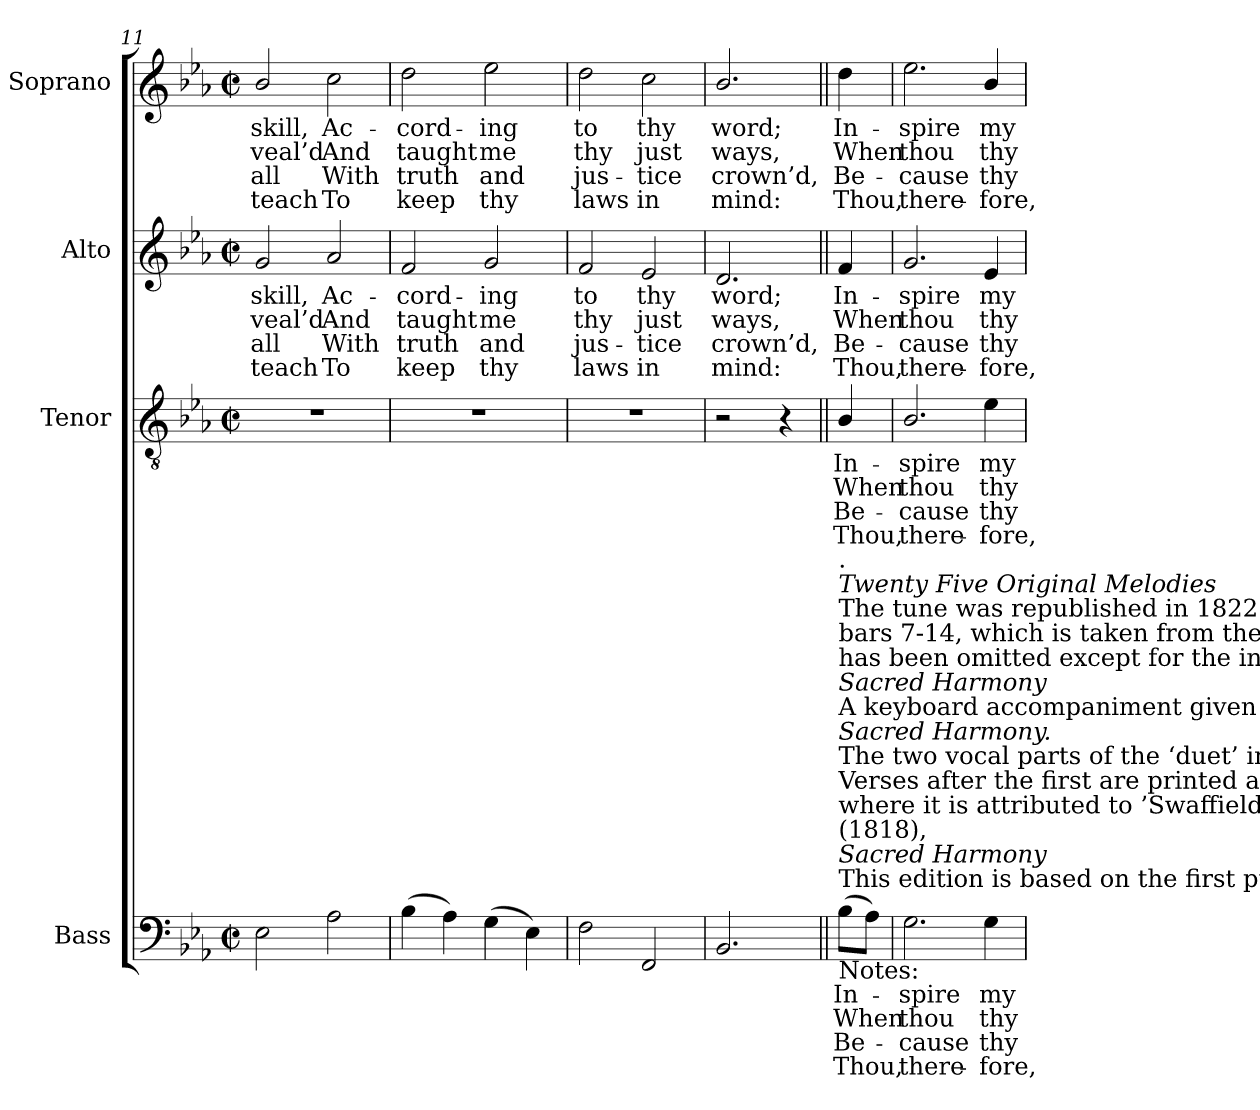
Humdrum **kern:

**kern	**text	**text	**text	**text	**kern	**text	**text	**text	**text	**kern	**text	**text	**text	**text	**kern	**text	**text	**text	**text
*part4	*part4	*part4	*part4	*part4	*part3	*part3	*part3	*part3	*part3	*part2	*part2	*part2	*part2	*part2	*part1	*part1	*part1	*part1	*part1
*staff4	*staff4	*staff4	*staff4	*staff4	*staff3	*staff3	*staff3	*staff3	*staff3	*staff2	*staff2	*staff2	*staff2	*staff2	*staff1	*staff1	*staff1	*staff1	*staff1
*I"Bass	*	*	*	*	*I"Tenor	*	*	*	*	*I"Alto	*	*	*	*	*I"Soprano	*	*	*	*
*I'B.	*	*	*	*	*I'T.	*	*	*	*	*I'A.	*	*	*	*	*I'S.	*	*	*	*
*clefF4	*	*	*	*	*clefGv2	*	*	*	*	*clefG2	*	*	*	*	*clefG2	*	*	*	*
*	*	*	*	*	*ITrd7c12	*	*	*	*	*	*	*	*	*	*	*	*	*	*
*k[b-e-a-]	*	*	*	*	*k[b-e-a-]	*	*	*	*	*k[b-e-a-]	*	*	*	*	*k[b-e-a-]	*	*	*	*
*E-:	*	*	*	*	*E-:	*	*	*	*	*E-:	*	*	*	*	*E-:	*	*	*	*
*M2/2	*	*	*	*	*M2/2	*	*	*	*	*M2/2	*	*	*	*	*M2/2	*	*	*	*
*met(c|)	*	*	*	*	*met(c|)	*	*	*	*	*met(c|)	*	*	*	*	*met(c|)	*	*	*	*
=11	=11	=11	=11	=11	=11	=11	=11	=11	=11	=11	=11	=11	=11	=11	=11	=11	=11	=11	=11
!	!	!	!	!	!	!	!	!	!	!	!LO:LY:b:color=#000000	!LO:LY:b:color=#000000	!LO:LY:b:color=#000000	!LO:LY:b:color=#000000	!	!	!	!	!
!	!	!	!	!	!	!	!	!	!	!	!	!	!	!	!	!LO:LY:b:color=#000000	!LO:LY:b:color=#000000	!LO:LY:b:color=#000000	!LO:LY:b:color=#000000
2E-i\	.	.	.	.	1r	.	.	.	.	2gi/	skill,	-veal’d	all	teach	2b-i/	skill,	-veal’d	all	teach
!	!	!	!	!	!	!	!	!	!	!	!LO:LY:b:color=#000000	!LO:LY:b:color=#000000	!LO:LY:b:color=#000000	!LO:LY:b:color=#000000	!	!	!	!	!
!	!	!	!	!	!	!	!	!	!	!	!	!	!	!	!	!LO:LY:b:color=#000000	!LO:LY:b:color=#000000	!LO:LY:b:color=#000000	!LO:LY:b:color=#000000
2A-i\	.	.	.	.	.	.	.	.	.	2a-i/	Ac-	And	With	To	2cci\	Ac-	And	With	To
=12	=12	=12	=12	=12	=12	=12	=12	=12	=12	=12	=12	=12	=12	=12	=12	=12	=12	=12	=12
!	!	!	!	!	!	!	!	!	!	!	!LO:LY:b:color=#000000	!LO:LY:b:color=#000000	!LO:LY:b:color=#000000	!LO:LY:b:color=#000000	!	!	!	!	!
!	!	!	!	!	!	!	!	!	!	!	!	!	!	!	!	!LO:LY:b:color=#000000	!LO:LY:b:color=#000000	!LO:LY:b:color=#000000	!LO:LY:b:color=#000000
(4B-i\	.	.	.	.	1r	.	.	.	.	2fi/	-cord-	taught	truth	keep	2ddi\	-cord-	taught	truth	keep
4A-i\)	.	.	.	.	.	.	.	.	.	.	.	.	.	.	.	.	.	.	.
!	!	!	!	!	!	!	!	!	!	!	!LO:LY:b:color=#000000	!LO:LY:b:color=#000000	!LO:LY:b:color=#000000	!LO:LY:b:color=#000000	!	!	!	!	!
!	!	!	!	!	!	!	!	!	!	!	!	!	!	!	!	!LO:LY:b:color=#000000	!LO:LY:b:color=#000000	!LO:LY:b:color=#000000	!LO:LY:b:color=#000000
(4Gi\	.	.	.	.	.	.	.	.	.	2gi/	-ing	me	and	thy	2ee-i\	-ing	me	and	thy
4E-i\)	.	.	.	.	.	.	.	.	.	.	.	.	.	.	.	.	.	.	.
=13	=13	=13	=13	=13	=13	=13	=13	=13	=13	=13	=13	=13	=13	=13	=13	=13	=13	=13	=13
!	!	!	!	!	!	!	!	!	!	!	!LO:LY:b:color=#000000	!LO:LY:b:color=#000000	!LO:LY:b:color=#000000	!LO:LY:b:color=#000000	!	!	!	!	!
!	!	!	!	!	!	!	!	!	!	!	!	!	!	!	!	!LO:LY:b:color=#000000	!LO:LY:b:color=#000000	!LO:LY:b:color=#000000	!LO:LY:b:color=#000000
2Fi\	.	.	.	.	1r	.	.	.	.	2fi/	to	thy	jus-	-laws	2ddi\	to	thy	jus-	-laws
!	!	!	!	!	!	!	!	!	!	!	!LO:LY:b:color=#000000	!LO:LY:b:color=#000000	!LO:LY:b:color=#000000	!LO:LY:b:color=#000000	!	!	!	!	!
!	!	!	!	!	!	!	!	!	!	!	!	!	!	!	!	!LO:LY:b:color=#000000	!LO:LY:b:color=#000000	!LO:LY:b:color=#000000	!LO:LY:b:color=#000000
2FFi/	.	.	.	.	.	.	.	.	.	2e-i/	thy	just	tice	in	2cci\	thy	just	tice	in
=14	=14	=14	=14	=14	=14	=14	=14	=14	=14	=14	=14	=14	=14	=14	=14	=14	=14	=14	=14
!	!	!	!	!	!	!	!	!	!	!	!LO:LY:b:color=#000000	!LO:LY:b:color=#000000	!LO:LY:b:color=#000000	!LO:LY:b:color=#000000	!	!	!	!	!
!	!	!	!	!	!	!	!	!	!	!	!	!	!	!	!	!LO:LY:b:color=#000000	!LO:LY:b:color=#000000	!LO:LY:b:color=#000000	!LO:LY:b:color=#000000
2.BB-i/	.	.	.	.	2r	.	.	.	.	2.di/	word;	ways,	crown’d,	mind:	2.b-i/	word;	ways,	crown’d,	mind:
.	.	.	.	.	4r	.	.	.	.	.	.	.	.	.	.	.	.	.	.
!!LO:PB:g=z
=14||	=14||	=14||	=14||	=14||	=14||	=14||	=14||	=14||	=14||	=14||	=14||	=14||	=14||	=14||	=14||	=14||	=14||	=14||	=14||
!	!LO:LY:b:color=#000000	!LO:LY:b:color=#000000	!LO:LY:b:color=#000000	!LO:LY:b:color=#000000	!	!	!	!	!	!	!	!	!	!	!	!	!	!	!
!	!	!	!	!	!	!LO:LY:b:color=#000000	!LO:LY:b:color=#000000	!LO:LY:b:color=#000000	!LO:LY:b:color=#000000	!	!	!	!	!	!	!	!	!	!
!	!	!	!	!	!	!	!	!	!	!	!LO:LY:b:color=#000000	!LO:LY:b:color=#000000	!LO:LY:b:color=#000000	!LO:LY:b:color=#000000	!	!	!	!	!
!LO:TX:b:t=Notes&colon;	!	!	!	!	!	!	!	!	!	!	!	!	!	!	!	!	!	!	!
!LO:TX:t=This edition is based on the first publication of this psalm tune, on p185 of Richard Garbett's	!	!	!	!	!	!	!	!	!	!	!	!	!	!	!	!	!	!	!
!LO:TX:i:t=Sacred Harmony	!	!	!	!	!	!	!	!	!	!	!	!	!	!	!	!	!	!	!
!LO:TX:t=(1818),	!	!	!	!	!	!	!	!	!	!	!	!	!	!	!	!	!	!	!
!LO:TX:t=where it is attributed to ’Swaffield’.	!	!	!	!	!	!	!	!	!	!	!	!	!	!	!	!	!	!	!
!LO:TX:t=Verses after the first are printed after the music in the source, but have been underlaid here.	!	!	!	!	!	!	!	!	!	!	!	!	!	!	!	!	!	!	!
!LO:TX:t=The two vocal parts of the ‘duet’ in bars 7-14 are both given on the soprano staff in	!	!	!	!	!	!	!	!	!	!	!	!	!	!	!	!	!	!	!
!LO:TX:i:t=Sacred Harmony.	!	!	!	!	!	!	!	!	!	!	!	!	!	!	!	!	!	!	!
!LO:TX:t=A keyboard accompaniment given in	!	!	!	!	!	!	!	!	!	!	!	!	!	!	!	!	!	!	!
!LO:TX:i:t=Sacred Harmony	!	!	!	!	!	!	!	!	!	!	!	!	!	!	!	!	!	!	!
!LO:TX:t=has been omitted except for the instrumental bass part in	!	!	!	!	!	!	!	!	!	!	!	!	!	!	!	!	!	!	!
!LO:TX:t=bars 7-14, which is taken from the keyboard left-hand part&colon; other than this, the accompaniment doubles the vocal parts.	!	!	!	!	!	!	!	!	!	!	!	!	!	!	!	!	!	!	!
!LO:TX:t=The tune was republished in 1822 on p27 of Bennett Mintern Swaffield’s own collection,	!	!	!	!	!	!	!	!	!	!	!	!	!	!	!	!	!	!	!
!LO:TX:i:t=Twenty Five Original Melodies	!	!	!	!	!	!	!	!	!	!	!	!	!	!	!	!	!	!	!
!LO:TX:t=.	!	!	!	!	!	!	!	!	!	!	!	!	!	!	!	!	!	!	!
!	!	!	!	!	!	!	!	!	!	!	!	!	!	!	!	!LO:LY:b:color=#000000	!LO:LY:b:color=#000000	!LO:LY:b:color=#000000	!LO:LY:b:color=#000000
(8B-i\L	In-	When	Be-	Thou,	4BB-i/	In-	When	Be-	-Thou,	4fi/	In-	When	Be-	-Thou,	4ddi\	In-	When	Be-	-Thou,
8A-i\J)	.	.	.	.	.	.	.	.	.	.	.	.	.	.	.	.	.	.	.
=15	=15	=15	=15	=15	=15	=15	=15	=15	=15	=15	=15	=15	=15	=15	=15	=15	=15	=15	=15
!	!LO:LY:b:color=#000000	!LO:LY:b:color=#000000	!LO:LY:b:color=#000000	!LO:LY:b:color=#000000	!	!	!	!	!	!	!	!	!	!	!	!	!	!	!
!	!	!	!	!	!	!LO:LY:b:color=#000000	!LO:LY:b:color=#000000	!LO:LY:b:color=#000000	!LO:LY:b:color=#000000	!	!	!	!	!	!	!	!	!	!
!	!	!	!	!	!	!	!	!	!	!	!LO:LY:b:color=#000000	!LO:LY:b:color=#000000	!LO:LY:b:color=#000000	!LO:LY:b:color=#000000	!	!	!	!	!
!	!	!	!	!	!	!	!	!	!	!	!	!	!	!	!	!LO:LY:b:color=#000000	!LO:LY:b:color=#000000	!LO:LY:b:color=#000000	!LO:LY:b:color=#000000
2.Gi\	-spire	thou	-cause	there-	2.BB-i/	-spire	thou	cause	there-	2.gi/	-spire	thou	cause	there-	2.ee-i\	-spire	thou	cause	there-
!	!LO:LY:b:color=#000000	!LO:LY:b:color=#000000	!LO:LY:b:color=#000000	!LO:LY:b:color=#000000	!	!	!	!	!	!	!	!	!	!	!	!	!	!	!
!	!	!	!	!	!	!LO:LY:b:color=#000000	!LO:LY:b:color=#000000	!LO:LY:b:color=#000000	!LO:LY:b:color=#000000	!	!	!	!	!	!	!	!	!	!
!	!	!	!	!	!	!	!	!	!	!	!LO:LY:b:color=#000000	!LO:LY:b:color=#000000	!LO:LY:b:color=#000000	!LO:LY:b:color=#000000	!	!	!	!	!
!	!	!	!	!	!	!	!	!	!	!	!	!	!	!	!	!LO:LY:b:color=#000000	!LO:LY:b:color=#000000	!LO:LY:b:color=#000000	!LO:LY:b:color=#000000
4Gi\	my	thy	-thy	fore,	4E-i\	my	thy	-thy	fore,	4e-i/	my	thy	-thy	fore,	4b-i/	my	thy	-thy	fore,
=	=	=	=	=	=	=	=	=	=	=	=	=	=	=	=	=	=	=	=
*-	*-	*-	*-	*-	*-	*-	*-	*-	*-	*-	*-	*-	*-	*-	*-	*-	*-	*-	*-
